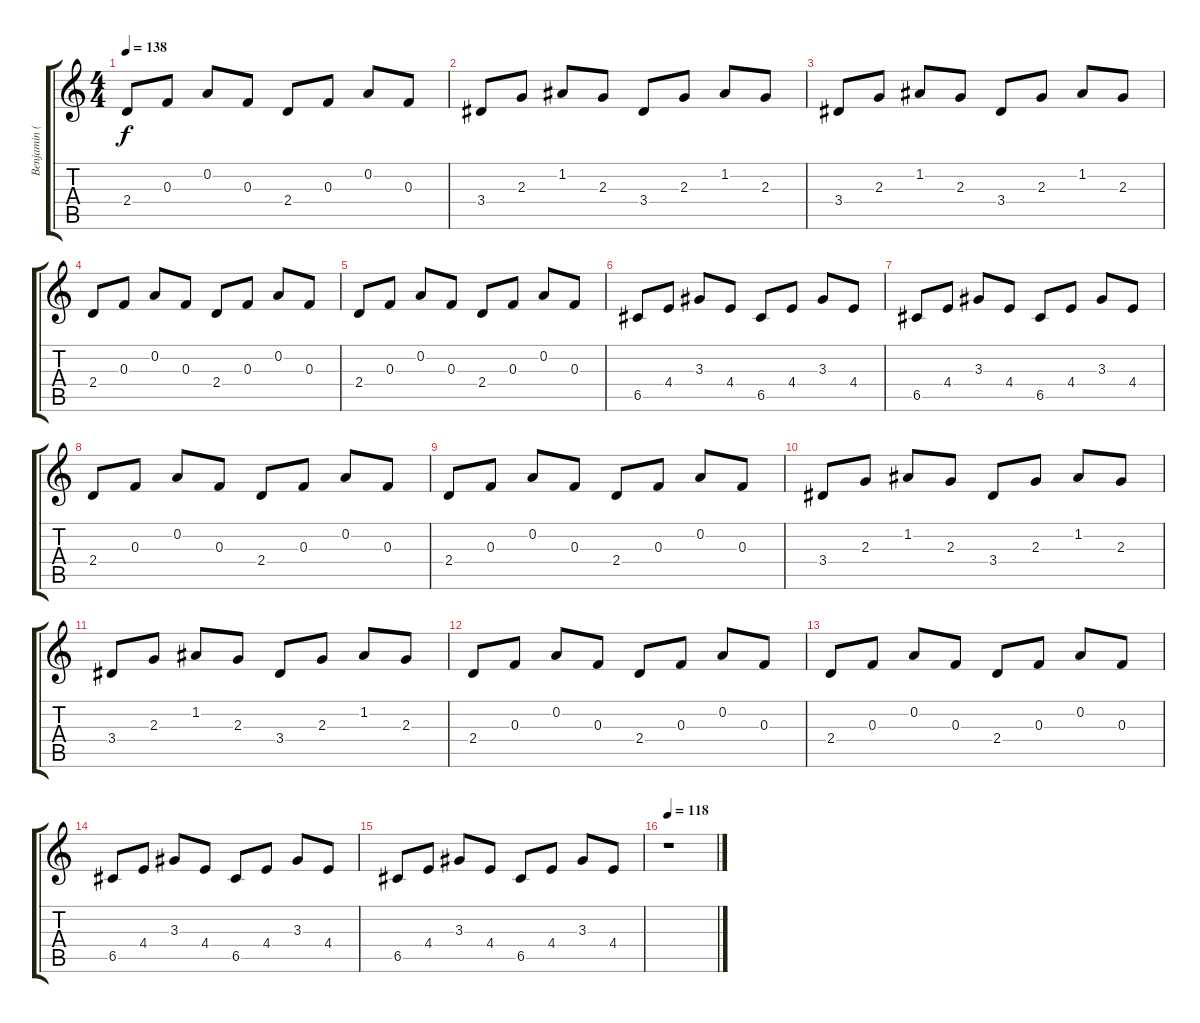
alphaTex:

\track ("Benjamin (KeybHigh)" "Benjamin (") {instrument churchorgan}
\staff {score tabs}
\tuning (D5 A4 F4 C4 G3 D3) {hide}
\ts (4 4)
\tempo 138
\clef g2
\ks c
2.4.8{dy f} 0.3.8 0.2.8 0.3.8 2.4.8 0.3.8 0.2.8 0.3.8 |
3.4.8 2.3.8 1.2.8 2.3.8 3.4.8 2.3.8 1.2.8 2.3.8 |
3.4.8 2.3.8 1.2.8 2.3.8 3.4.8 2.3.8 1.2.8 2.3.8 |
2.4.8 0.3.8 0.2.8 0.3.8 2.4.8 0.3.8 0.2.8 0.3.8 |
2.4.8 0.3.8 0.2.8 0.3.8 2.4.8 0.3.8 0.2.8 0.3.8 |
6.5.8 4.4.8 3.3.8 4.4.8 6.5.8 4.4.8 3.3.8 4.4.8 |
6.5.8 4.4.8 3.3.8 4.4.8 6.5.8 4.4.8 3.3.8 4.4.8 |
2.4.8 0.3.8 0.2.8 0.3.8 2.4.8 0.3.8 0.2.8 0.3.8 |
2.4.8 0.3.8 0.2.8 0.3.8 2.4.8 0.3.8 0.2.8 0.3.8 |
3.4.8 2.3.8 1.2.8 2.3.8 3.4.8 2.3.8 1.2.8 2.3.8 |
3.4.8 2.3.8 1.2.8 2.3.8 3.4.8 2.3.8 1.2.8 2.3.8 |
2.4.8 0.3.8 0.2.8 0.3.8 2.4.8 0.3.8 0.2.8 0.3.8 |
2.4.8 0.3.8 0.2.8 0.3.8 2.4.8 0.3.8 0.2.8 0.3.8 |
6.5.8 4.4.8 3.3.8 4.4.8 6.5.8 4.4.8 3.3.8 4.4.8 |
6.5.8 4.4.8 3.3.8 4.4.8 6.5.8 4.4.8 3.3.8 4.4.8 |
\tempo 118
r.1
